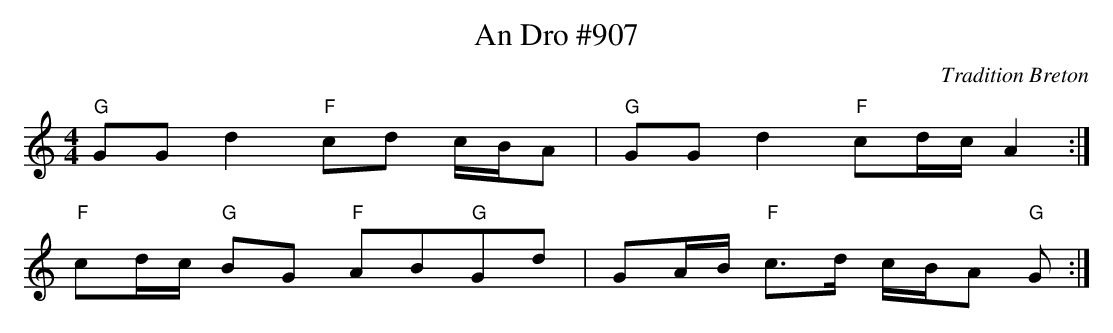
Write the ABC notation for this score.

X:1
T:An Dro #907
C:Tradition Breton
L:1/8
M:4/4
K:C
"G" GG d2 "F" cd c/2B/2A | "G" GG d2 "F" cd/2c/2A2 :|
"F" cd/2c/2 "G" BG "F" AB"G"Gd | GA/2B/2 "F" c>d c/2B/2A "G" G :|
